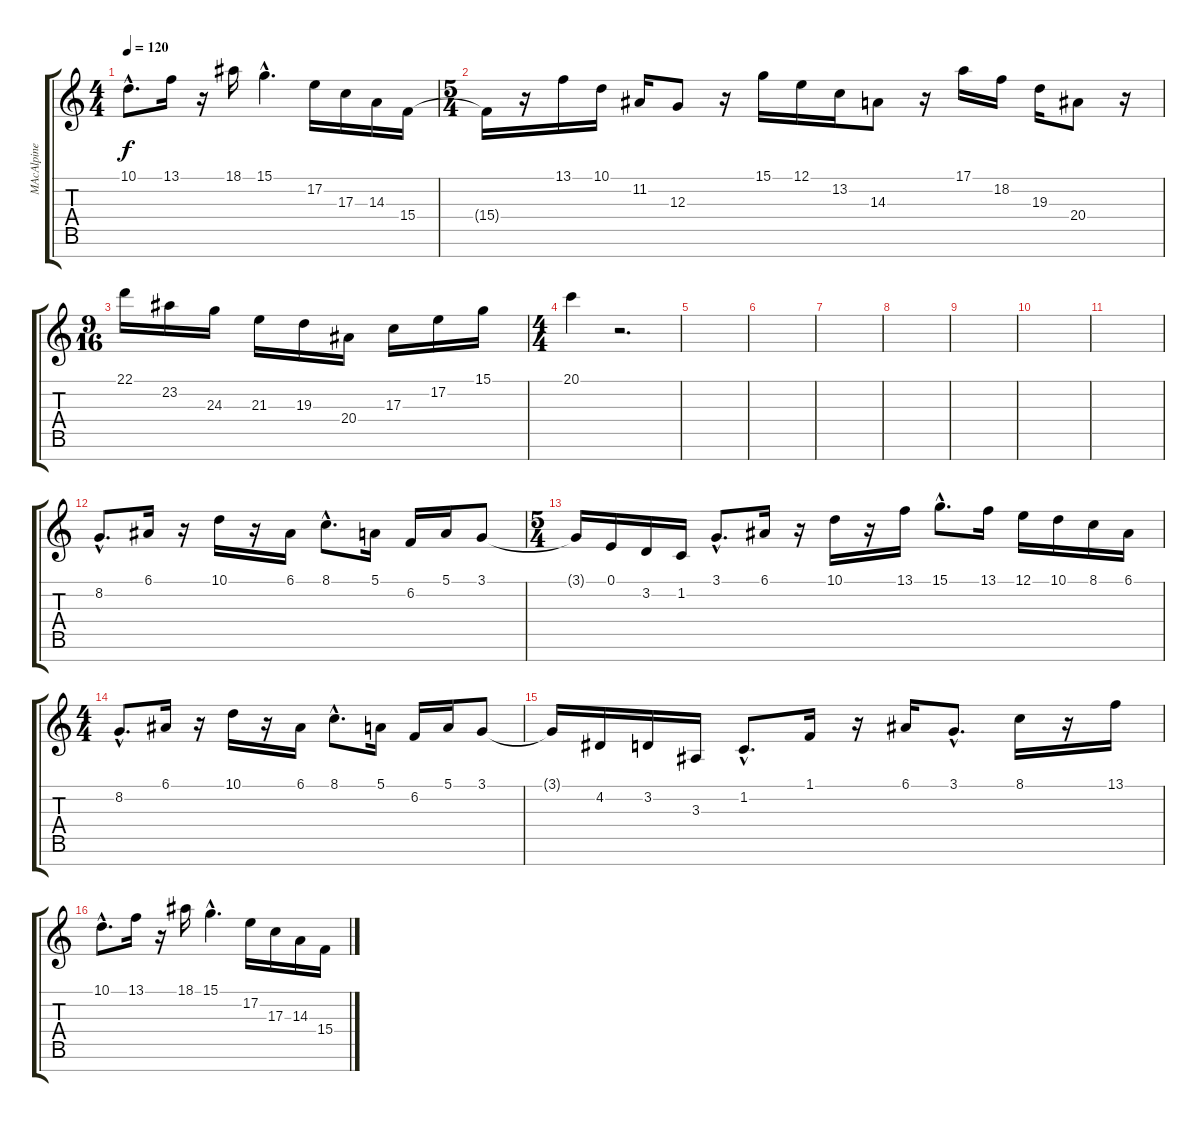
\track ("MAcAlpine Keys" "MAcAlpine ") {instrument lead2sawtooth}
\staff {score tabs}
\tuning (E4 B3 G3 D3 A2 E2 B1) {hide}
\ts (4 4)
\tempo 120
\clef g2
\ks c
10.1{hac}.8{d dy f} 13.1.16 r.16 18.1.16 15.1{hac}.4{d} 17.2.16 17.3.16 14.3.16 15.4.16 |
\ts (5 4)
15.4{t}.16 r.16 13.1.16 10.1.16 11.2.16 12.3.8 r.16 15.1.16 12.1.16 13.2.16 14.3.8 r.16 17.1.16 18.2.16 19.3.16 20.4.8 r.16 |
\ts (9 16)
22.1.16 23.2.16 24.3.16 21.3.16 19.3.16 20.4.16 17.3.16 17.2.16 15.1.16 |
\ts (4 4)
20.1.4 r.2{d} |
|
|
|
|
|
|
|
8.2{hac}.8{d} 6.1.16 r.16 10.1.16 r.16 6.1.16 8.1{hac}.8{d} 5.1.16 6.2.16 5.1.16 3.1.8 |
\ts (5 4)
3.1{t}.16 0.1.16 3.2.16 1.2.16 3.1{hac}.8{d} 6.1.16 r.16 10.1.16 r.16 13.1.16 15.1{hac}.8{d} 13.1.16 12.1.16 10.1.16 8.1.16 6.1.16 |
\ts (4 4)
8.2{hac}.8{d} 6.1.16 r.16 10.1.16 r.16 6.1.16 8.1{hac}.8{d} 5.1.16 6.2.16 5.1.16 3.1.8 |
3.1{t}.16 4.2.16 3.2.16 3.3.16 1.2{hac}.8{d} 1.1.16 r.16 6.1.16 3.1{hac}.8{d} 8.1.16 r.16 13.1.16 |
10.1{hac}.8{d} 13.1.16 r.16 18.1.16 15.1{hac}.4{d} 17.2.16 17.3.16 14.3.16 15.4.16
